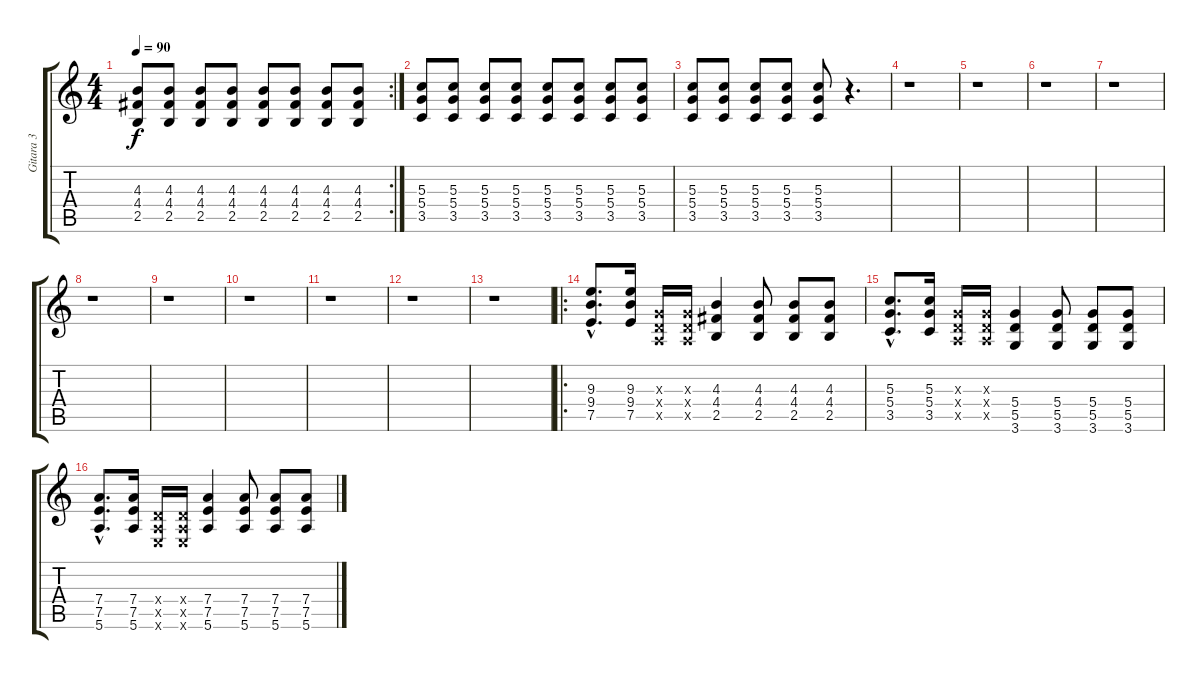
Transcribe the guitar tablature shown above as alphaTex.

\track ("Gitara 3" "Gitara 3") {instrument distortionguitar}
\staff {score tabs}
\tuning (E4 B3 G3 D3 A2 E2) {hide}
\rc 2
\ts (4 4)
\tempo 90
\clef g2
\ks c
(4.3 4.4 2.5).8{dy f} (4.3 4.4 2.5).8 (4.3 4.4 2.5).8 (4.3 4.4 2.5).8 (4.3 4.4 2.5).8 (4.3 4.4 2.5).8 (4.3 4.4 2.5).8 (4.3 4.4 2.5).8 |
(5.3 5.4 3.5).8 (5.3 5.4 3.5).8 (5.3 5.4 3.5).8 (5.3 5.4 3.5).8 (5.3 5.4 3.5).8 (5.3 5.4 3.5).8 (5.3 5.4 3.5).8 (5.3 5.4 3.5).8 |
(5.3 5.4 3.5).8 (5.3 5.4 3.5).8 (5.3 5.4 3.5).8 (5.3 5.4 3.5).8 (5.3 5.4 3.5).8 r.4{d} |
r.1 |
r.1 |
r.1 |
r.1 |
r.1 |
r.1 |
r.1 |
r.1 |
r.1 |
r.1 |
\ro
(9.3{hac} 9.4{hac} 7.5{hac}).8{d} (9.3 9.4 7.5).16 (0.3{x} 0.4{x} 0.5{x}).16 (0.3{x} 0.4{x} 0.5{x}).16 (4.3 4.4 2.5).4 (4.3 4.4 2.5).8 (4.3 4.4 2.5).8 (4.3 4.4 2.5).8 |
(5.3{hac} 5.4{hac} 3.5{hac}).8{d} (5.3 5.4 3.5).16 (0.3{x} 0.4{x} 0.5{x}).16 (0.3{x} 0.4{x} 0.5{x}).16 (5.4 5.5 3.6).4 (5.4 5.5 3.6).8 (5.4 5.5 3.6).8 (5.4 5.5 3.6).8 |
(7.4{hac} 7.5{hac} 5.6{hac}).8{d} (7.4 7.5 5.6).16 (0.4{x} 0.5{x} 0.6{x}).16 (0.4{x} 0.5{x} 0.6{x}).16 (7.4 7.5 5.6).4 (7.4 7.5 5.6).8 (7.4 7.5 5.6).8 (7.4 7.5 5.6).8
